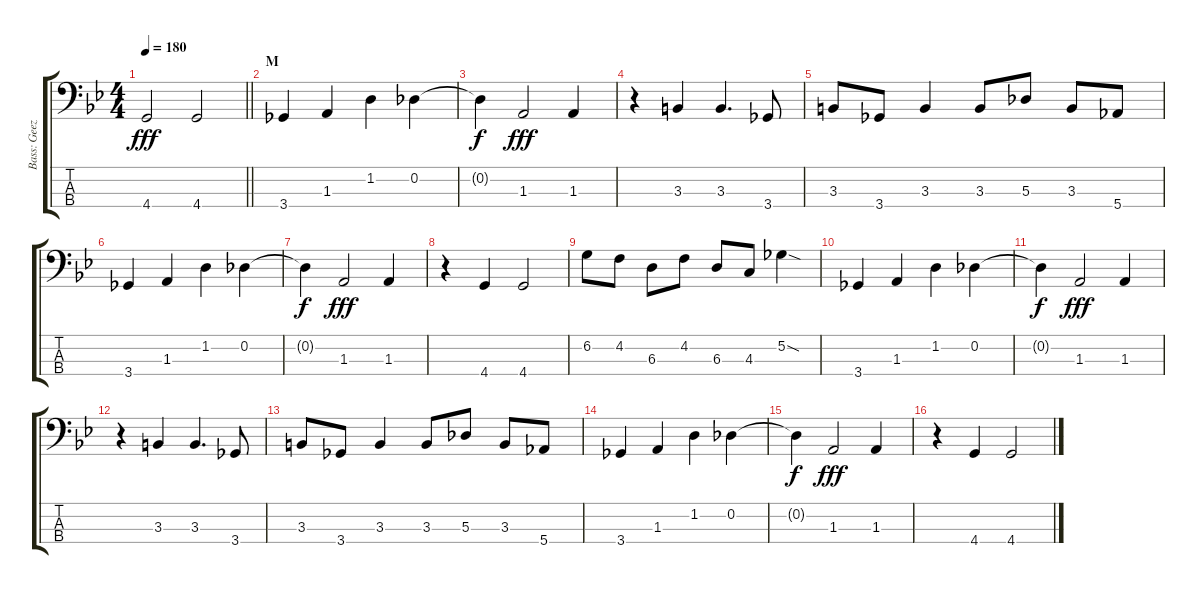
\track ("Bass: Geezer" "Bass: Geez") {instrument electricbassfinger}
\staff {score tabs}
\tuning (Gb2 Db2 Ab1 Eb1) {hide}
\ts (4 4)
\tempo 180
\clef f4
\barLineRight lightlight
\ks bb
4.4.2{dy fff} 4.4.2 |
\section ("" "M")
3.4.4 1.3.4 1.2.4 0.2.4 |
0.2{t}.4{dy f} 1.3.2{dy fff} 1.3.4 |
r.4 3.3.4 3.3.4{d} 3.4.8 |
3.3.8 3.4.8 3.3.4 3.3.8 5.3.8 3.3.8 5.4.8 |
3.4.4 1.3.4 1.2.4 0.2.4 |
0.2{t}.4{dy f} 1.3.2{dy fff} 1.3.4 |
r.4 4.4.4 4.4.2 |
6.2.8 4.2.8 6.3.8 4.2.8 6.3.8 4.3.8 5.2{sod}.4 |
3.4.4 1.3.4 1.2.4 0.2.4 |
0.2{t}.4{dy f} 1.3.2{dy fff} 1.3.4 |
r.4 3.3.4 3.3.4{d} 3.4.8 |
3.3.8 3.4.8 3.3.4 3.3.8 5.3.8 3.3.8 5.4.8 |
3.4.4 1.3.4 1.2.4 0.2.4 |
0.2{t}.4{dy f} 1.3.2{dy fff} 1.3.4 |
r.4 4.4.4 4.4.2
